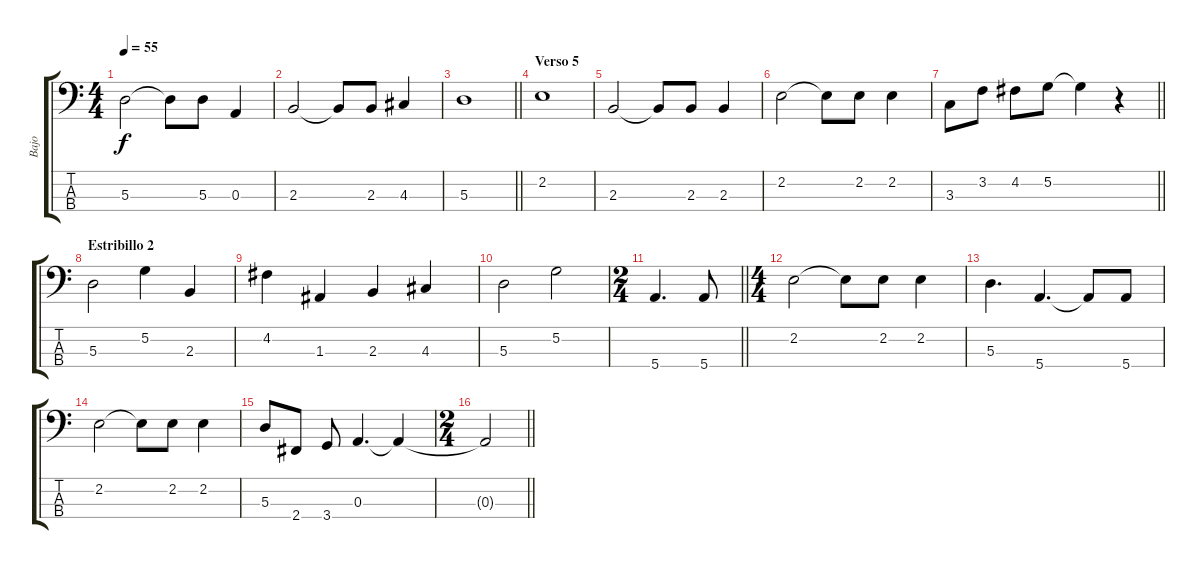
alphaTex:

\track ("Bajo" "Bajo") {instrument electricbassfinger}
\staff {score tabs}
\tuning (G2 D2 A1 E1) {hide}
\ts (4 4)
\tempo 55
\clef f4
\ks c
5.3.2{dy f} 5.3{t}.8 5.3.8 0.3.4 |
2.3.2 2.3{t}.8 2.3.8 4.3.4 |
\barLineRight lightlight
5.3.1 |
\section ("" "Verso 5")
2.2.1 |
2.3.2 2.3{t}.8 2.3.8 2.3.4 |
2.2.2 2.2{t}.8 2.2.8 2.2.4 |
\barLineRight lightlight
3.3.8 3.2.8 4.2.8 5.2.8 5.2{t}.4 r.4 |
\section ("" "Estribillo 2")
5.3.2 5.2.4 2.3.4 |
4.2.4 1.3.4 2.3.4 4.3.4 |
5.3.2 5.2.2 |
\ts (2 4)
\barLineRight lightlight
5.4.4{d} 5.4.8 |
\ts (4 4)
2.2.2 2.2{t}.8 2.2.8 2.2.4 |
5.3.4{d} 5.4.4{d} 5.4{t}.8 5.4.8 |
2.2.2 2.2{t}.8 2.2.8 2.2.4 |
5.3.8 2.4.8 3.4.8 0.3.4{d} 0.3{t}.4 |
\ts (2 4)
\barLineRight lightlight
0.3{t}.2
